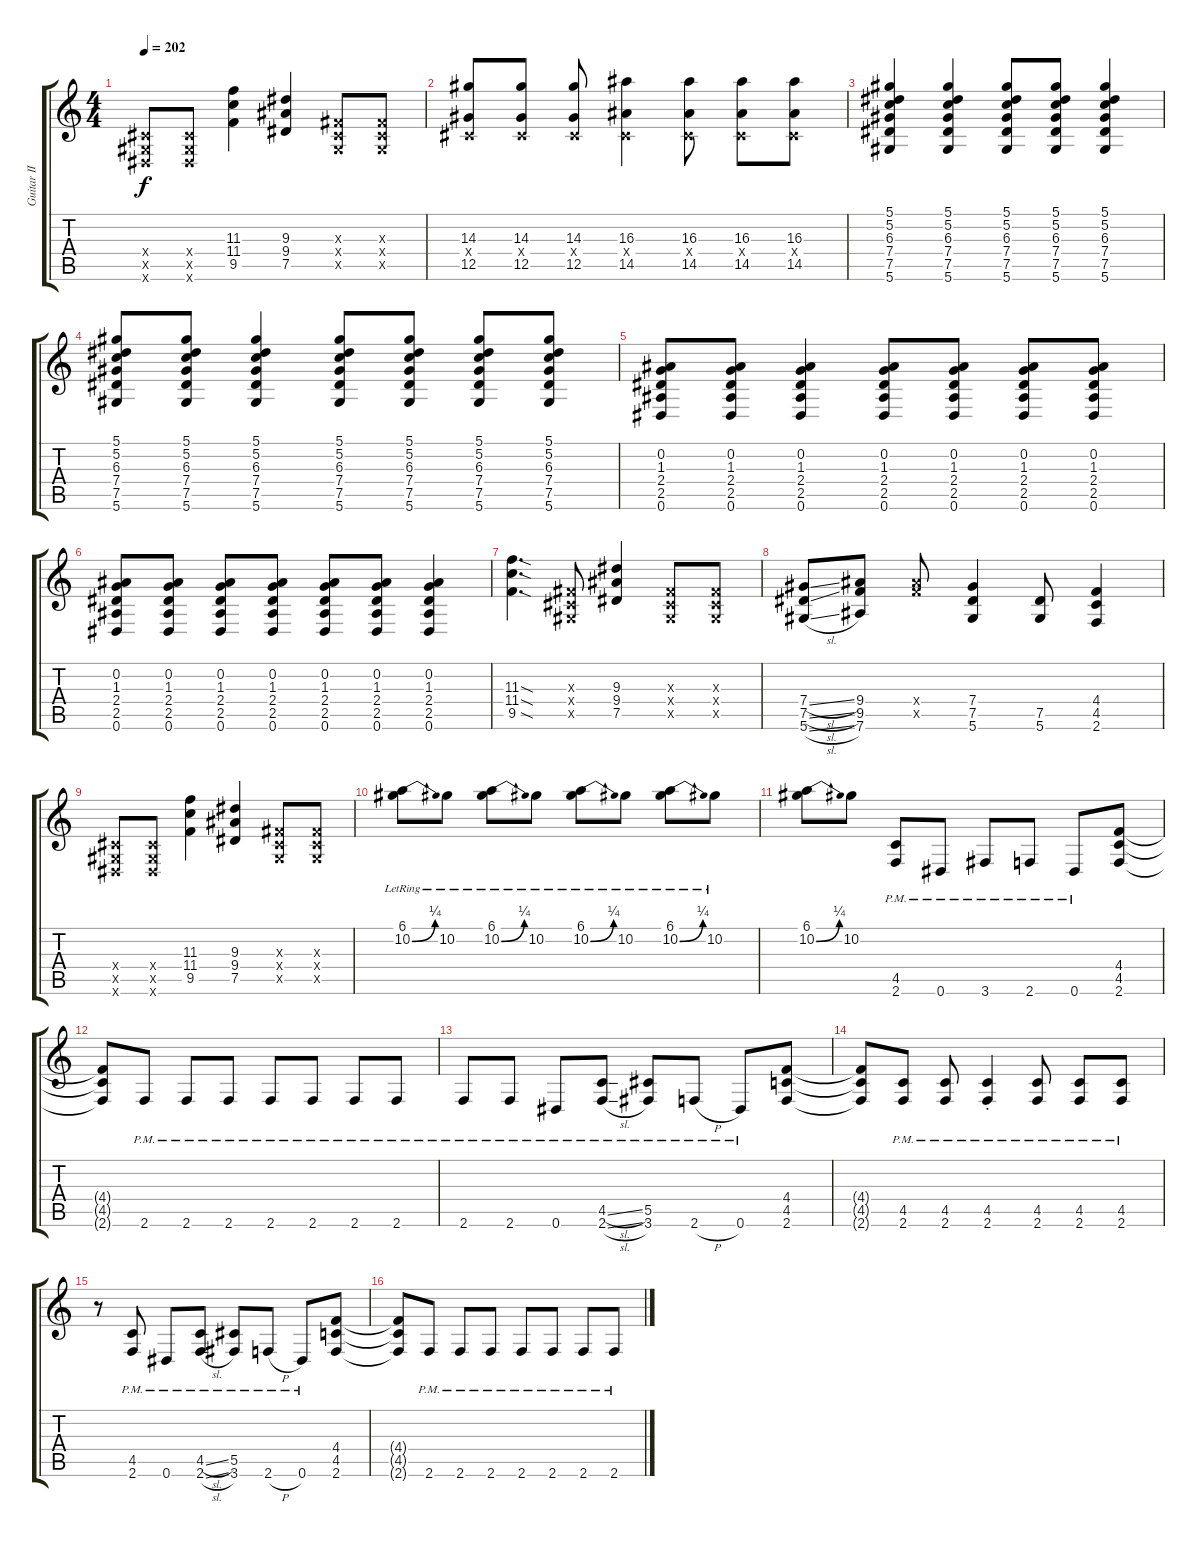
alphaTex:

\track ("Guitar II - (Overdrive) Jade" "Guitar II ") {instrument overdrivenguitar}
\staff {score tabs}
\tuning (Eb4 Bb3 Gb3 Db3 Ab2 Eb2) {hide}
\ts (4 4)
\tempo 202
\clef g2
\ks c
(0.4{x} 0.5{x} 0.6{x}).8{dy f} (0.4{x} 0.5{x} 0.6{x}).8 (11.3 11.4 9.5).4 (9.3 9.4 7.5).4 (0.3{x} 0.4{x} 0.5{x}).8 (0.3{x} 0.4{x} 0.5{x}).8 |
(14.3 0.4{x} 12.5).8 (14.3 0.4{x} 12.5).8 (14.3 0.4{x} 12.5).8 (16.3 0.4{x} 14.5).4 (16.3 0.4{x} 14.5).8 (16.3 0.4{x} 14.5).8 (16.3 0.4{x} 14.5).8 |
(5.1 5.2 6.3 7.4 7.5 5.6).4 (5.1 5.2 6.3 7.4 7.5 5.6).4 (5.1 5.2 6.3 7.4 7.5 5.6).8 (5.1 5.2 6.3 7.4 7.5 5.6).8 (5.1 5.2 6.3 7.4 7.5 5.6).4 |
(5.1 5.2 6.3 7.4 7.5 5.6).8 (5.1 5.2 6.3 7.4 7.5 5.6).8 (5.1 5.2 6.3 7.4 7.5 5.6).4 (5.1 5.2 6.3 7.4 7.5 5.6).8 (5.1 5.2 6.3 7.4 7.5 5.6).8 (5.1 5.2 6.3 7.4 7.5 5.6).8 (5.1 5.2 6.3 7.4 7.5 5.6).8 |
(0.2 1.3 2.4 2.5 0.6).8 (0.2 1.3 2.4 2.5 0.6).8 (0.2 1.3 2.4 2.5 0.6).4 (0.2 1.3 2.4 2.5 0.6).8 (0.2 1.3 2.4 2.5 0.6).8 (0.2 1.3 2.4 2.5 0.6).8 (0.2 1.3 2.4 2.5 0.6).8 |
(0.2 1.3 2.4 2.5 0.6).8 (0.2 1.3 2.4 2.5 0.6).8 (0.2 1.3 2.4 2.5 0.6).8 (0.2 1.3 2.4 2.5 0.6).8 (0.2 1.3 2.4 2.5 0.6).8 (0.2 1.3 2.4 2.5 0.6).8 (0.2 1.3 2.4 2.5 0.6).4 |
(11.3{sod} 11.4{sod} 9.5{sod}).4{d} (0.3{x} 0.4{x} 0.5{x}).8 (9.3 9.4 7.5).4 (0.3{x} 0.4{x} 0.5{x}).8 (0.3{x} 0.4{x} 0.5{x}).8 |
(7.4{sl} 7.5{sl} 5.6{sl}).8 (9.4 9.5 7.6).8 (9.4{x} 9.5{x}).8 (7.4 7.5 5.6).4 (7.5 5.6).8 (4.4 4.5 2.6).4 |
(0.4{x} 0.5{x} 0.6{x}).8 (0.4{x} 0.5{x} 0.6{x}).8 (11.3 11.4 9.5).4 (9.3 9.4 7.5).4 (0.3{x} 0.4{x} 0.5{x}).8 (0.3{x} 0.4{x} 0.5{x}).8 |
(6.1 10.2{be (bend 0 0 60 1) lr}).8 10.2{lr}.8 (6.1 10.2{be (bend 0 0 60 1) lr}).8 10.2{lr}.8 (6.1 10.2{be (bend 0 0 60 1) lr}).8 10.2{lr}.8 (6.1 10.2{be (bend 0 0 60 1) lr}).8 10.2{lr}.8 |
(6.1 10.2{be (bend 0 0 60 1)}).8 10.2.8 (4.5{pm} 2.6{pm}).8 0.6{pm}.8 3.6{pm}.8 2.6{pm}.8 0.6{pm}.8 (4.4 4.5 2.6).8 |
(4.4{t} 4.5{t} 2.6{t}).8 2.6{pm}.8 2.6{pm}.8 2.6{pm}.8 2.6{pm}.8 2.6{pm}.8 2.6{pm}.8 2.6{pm}.8 |
2.6{pm}.8 2.6{pm}.8 0.6{pm}.8 (4.5{sl pm} 2.6{sl pm}).8 (5.5{pm} 3.6{pm}).8 2.6{h pm}.8 0.6{pm}.8 (4.4 4.5 2.6).8 |
(4.4{t} 4.5{t} 2.6{t}).8 (4.5{pm} 2.6{pm}).8 (4.5{pm} 2.6{pm}).8 (4.5{pm st} 2.6{pm st}).4 (4.5{pm} 2.6{pm}).8 (4.5{pm} 2.6{pm}).8 (4.5{pm} 2.6{pm}).8 |
r.8 (4.5{pm} 2.6{pm}).8 0.6{pm}.8 (4.5{sl pm} 2.6{sl pm}).8 (5.5{pm} 3.6{pm}).8 2.6{h pm}.8 0.6{pm}.8 (4.4 4.5 2.6).8 |
(4.4{t} 4.5{t} 2.6{t}).8 2.6{pm}.8 2.6{pm}.8 2.6{pm}.8 2.6{pm}.8 2.6{pm}.8 2.6{pm}.8 2.6{pm}.8
